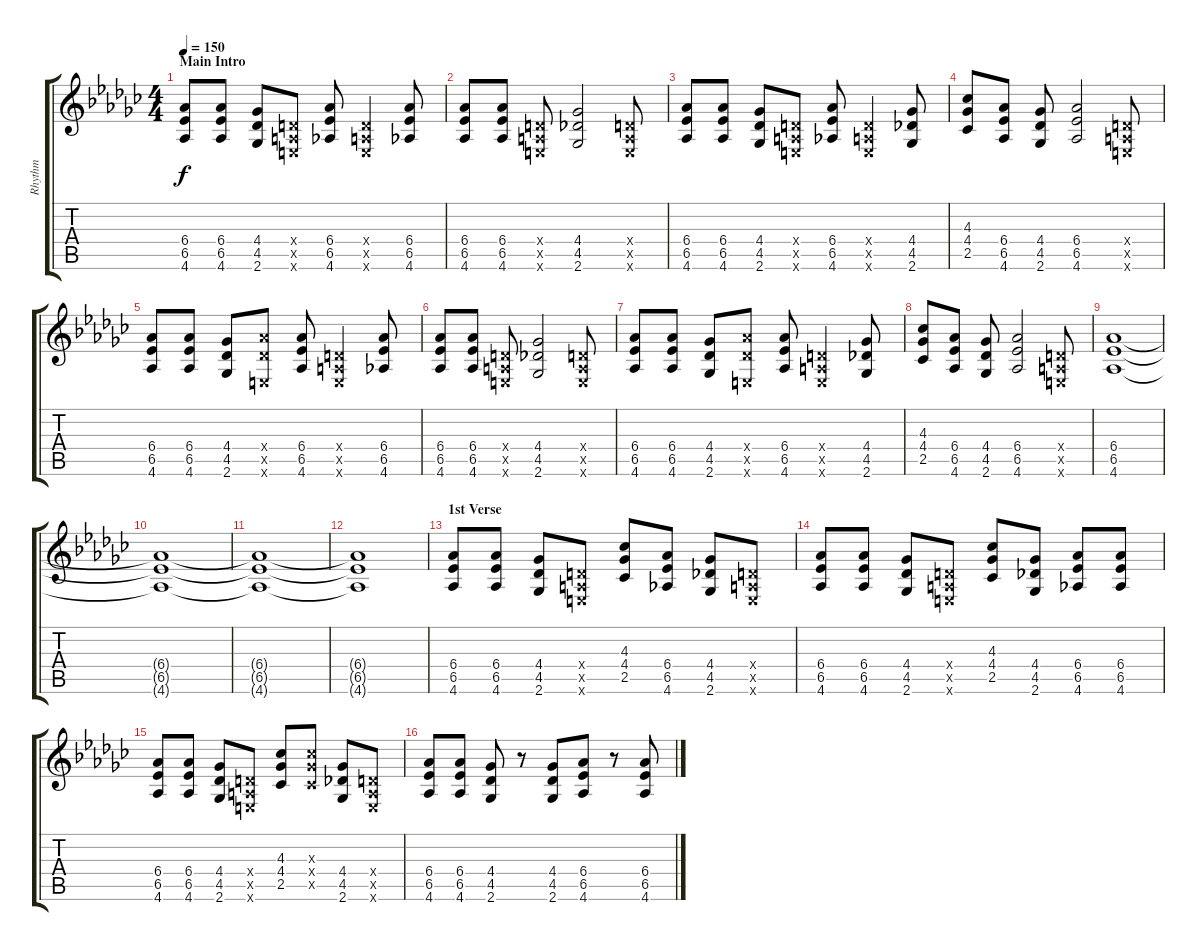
\track ("Rhythm" "Rhythm") {instrument distortionguitar}
\staff {score tabs}
\tuning (E4 B3 G3 D3 A2 E2) {hide}
\ts (4 4)
\section ("" "Main Intro")
\tempo 150
\clef g2
\ks gb
(6.4 6.5 4.6).8{dy f} (6.4 6.5 4.6).8 (4.4 4.5 2.6).8 (0.4{x} 0.5{x} 0.6{x}).8 (6.4 6.5 4.6).8 (0.4{x} 0.5{x} 0.6{x}).4 (6.4 6.5 4.6).8 |
(6.4 6.5 4.6).8 (6.4 6.5 4.6).8 (0.4{x} 0.5{x} 0.6{x}).8 (4.4 4.5 2.6).2 (0.4{x} 0.5{x} 0.6{x}).8 |
(6.4 6.5 4.6).8 (6.4 6.5 4.6).8 (4.4 4.5 2.6).8 (0.4{x} 0.5{x} 0.6{x}).8 (6.4 6.5 4.6).8 (0.4{x} 0.5{x} 0.6{x}).4 (4.4 4.5 2.6).8 |
(4.3 4.4 2.5).8 (6.4 6.5 4.6).8 (4.4 4.5 2.6).8 (6.4 6.5 4.6).2 (0.4{x} 0.5{x} 0.6{x}).8 |
(6.4 6.5 4.6).8 (6.4 6.5 4.6).8 (4.4 4.5 2.6).8 (6.4{x} 4.5{x} 0.6{x}).8 (6.4 6.5 4.6).8 (0.4{x} 0.5{x} 0.6{x}).4 (6.4 6.5 4.6).8 |
(6.4 6.5 4.6).8 (6.4 6.5 4.6).8 (0.4{x} 0.5{x} 0.6{x}).8 (4.4 4.5 2.6).2 (0.4{x} 0.5{x} 0.6{x}).8 |
(6.4 6.5 4.6).8 (6.4 6.5 4.6).8 (4.4 4.5 2.6).8 (6.4{x} 4.5{x} 0.6{x}).8 (6.4 6.5 4.6).8 (0.4{x} 0.5{x} 0.6{x}).4 (4.4 4.5 2.6).8 |
(4.3 4.4 2.5).8 (6.4 6.5 4.6).8 (4.4 4.5 2.6).8 (6.4 6.5 4.6).2 (0.4{x} 0.5{x} 0.6{x}).8 |
(6.4 6.5 4.6).1 |
(6.4{t} 6.5{t} 4.6{t}).1 |
(6.4{t} 6.5{t} 4.6{t}).1 |
(6.4{t} 6.5{t} 4.6{t}).1 |
\section ("" "1st Verse")
(6.4 6.5 4.6).8{volume 9} (6.4 6.5 4.6).8 (4.4 4.5 2.6).8 (0.4{x} 0.5{x} 0.6{x}).8 (4.3 4.4 2.5).8 (6.4 6.5 4.6).8 (4.4 4.5 2.6).8 (0.4{x} 0.5{x} 0.6{x}).8 |
(6.4 6.5 4.6).8 (6.4 6.5 4.6).8 (4.4 4.5 2.6).8 (0.4{x} 0.5{x} 0.6{x}).8 (4.3 4.4 2.5).8 (4.4 4.5 2.6).8 (6.4 6.5 4.6).8 (6.4 6.5 4.6).8 |
(6.4 6.5 4.6).8 (6.4 6.5 4.6).8 (4.4 4.5 2.6).8 (0.4{x} 0.5{x} 0.6{x}).8 (4.3 4.4 2.5).8 (4.3{x} 4.4{x} 2.5{x}).8 (4.4 4.5 2.6).8 (0.4{x} 0.5{x} 0.6{x}).8 |
(6.4 6.5 4.6).8 (6.4 6.5 4.6).8 (4.4 4.5 2.6).8 r.8 (4.4 4.5 2.6).8 (6.4 6.5 4.6).8 r.8 (6.4 6.5 4.6).8
